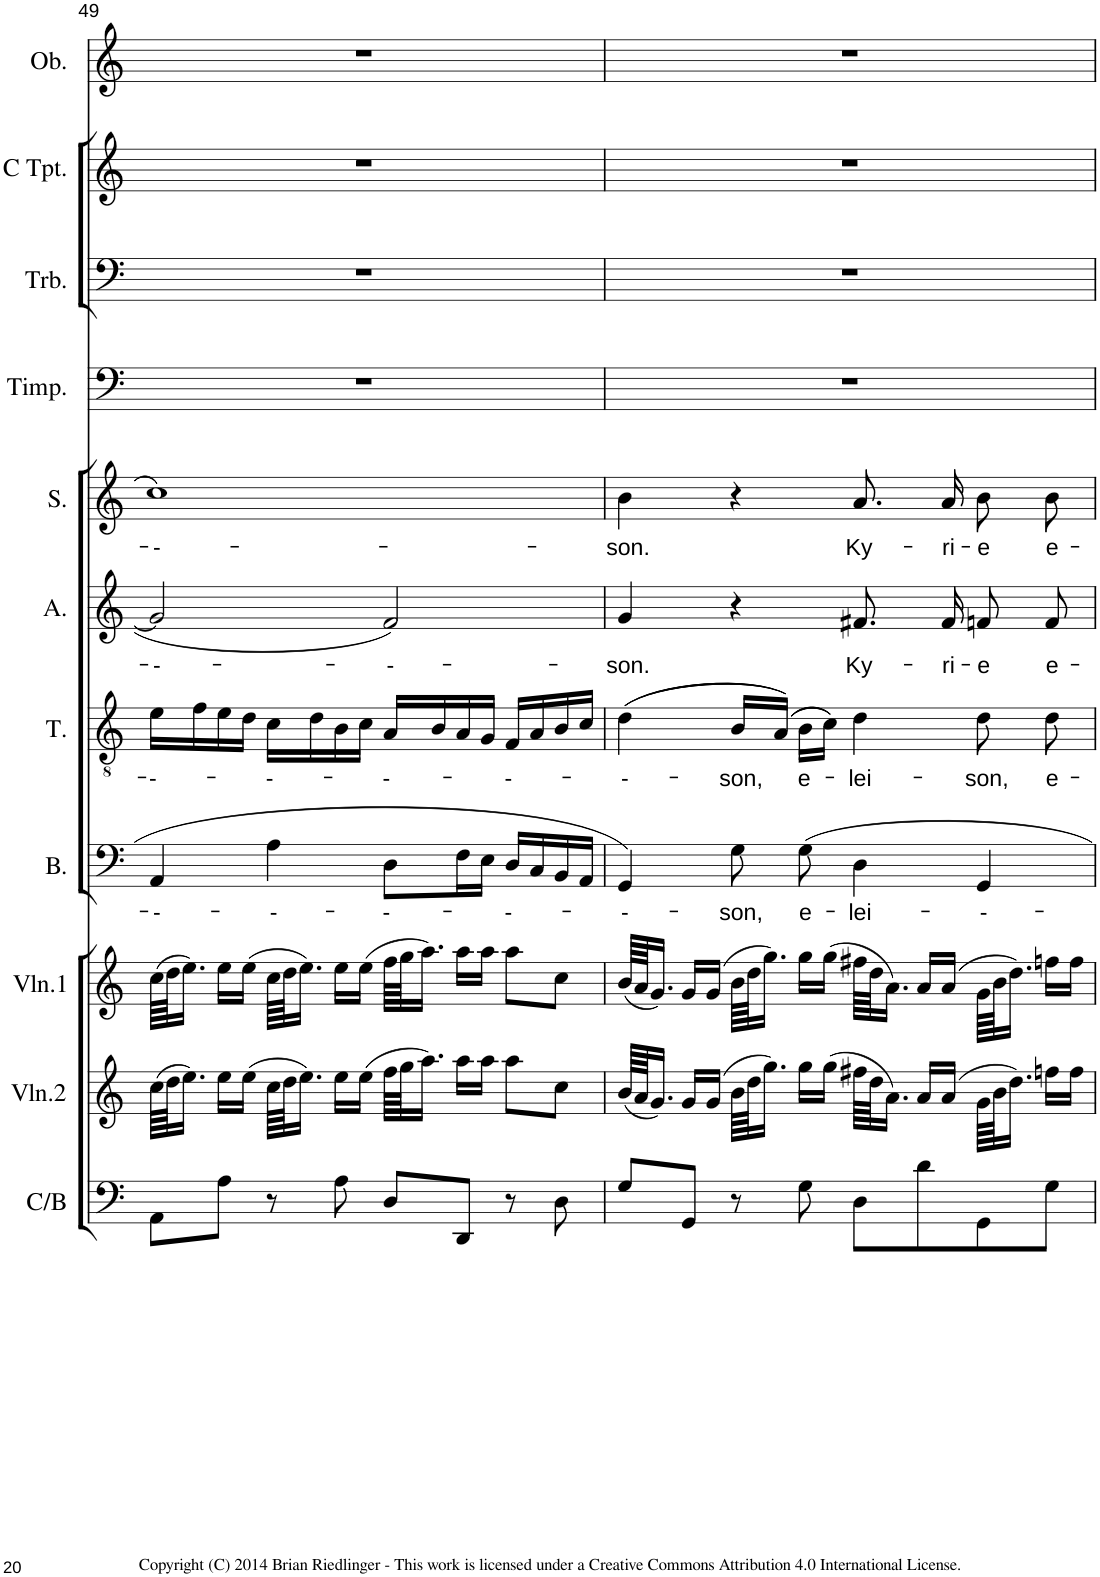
**kern	**kern	**kern	**kern	**text	**kern	**text	**kern	**text	**kern	**text	**kern	**kern	**kern	**kern
*part11	*part10	*part9	*part8	*part8	*part7	*part7	*part6	*part6	*part5	*part5	*part4	*part3	*part2	*part1
*staff11	*staff10	*staff9	*staff8	*staff8	*staff7	*staff7	*staff6	*staff6	*staff5	*staff5	*staff4	*staff3	*staff2	*staff1
*I"Cello/Bass	*I"Violin 2	*I"Violin 1	*I"Bass	*	*I"Tenor	*	*I"Alto	*	*I"Soprano	*	*I"Timpani	*I"Trombone	*I"C Trumpet	*I"Oboe
*I'C/B	*I'Vln.2	*I'Vln.1	*I'B.	*	*I'T.	*	*I'A.	*	*I'S.	*	*I'Timp.	*I'Trb.	*I'C Tpt.	*I'Ob.
!!LO:PB:g=z
*clefF4	*clefG2	*clefG2	*clefF4	*	*clefGv2	*	*clefG2	*	*clefG2	*	*clefF4	*clefF4	*clefG2	*clefG2
*k[]	*k[]	*k[]	*k[]	*	*k[]	*	*k[]	*	*k[]	*	*k[]	*k[]	*k[]	*k[]
*M4/4	*M4/4	*M4/4	*M4/4	*	*M4/4	*	*M4/4	*	*M4/4	*	*M4/4	*M4/4	*M4/4	*M4/4
*met(c)	*met(c)	*met(c)	*met(c)	*	*met(c)	*	*met(c)	*	*met(c)	*	*met(c)	*met(c)	*met(c)	*met(c)
=49	=49	=49	=49	=49	=49	=49	=49	=49	=49	=49	=49	=49	=49	=49
!	!	!	!	!LO:LY:b	!	!LO:LY:b	!	!LO:LY:b	!	!LO:LY:b	!	!	!	!
8AA\L	(64cc\LLLL	(64cc\LLLL	4AA/	---	16e\LL	---	2g/]	---	1cc	---	1r	1r	1r	1r
.	64dd\JJ	64dd\JJ	.	.	.	.	.	.	.	.	.	.	.	.
.	16.ee\JJ)	16.ee\JJ)	.	.	.	.	.	.	.	.	.	.	.	.
.	.	.	.	.	16f\	.	.	.	.	.	.	.	.	.
8A\J	16ee\LL	16ee\LL	.	.	16e\	.	.	.	.	.	.	.	.	.
.	(16ee\JJ	(16ee\JJ	.	.	16d\JJ	.	.	.	.	.	.	.	.	.
!	!	!	!	!LO:LY:b	!	!LO:LY:b	!	!	!	!	!	!	!	!
8r	64cc\LLLL	64cc\LLLL	4A\	---	16c\LL	---	.	.	.	.	.	.	.	.
.	64dd\JJ	64dd\JJ	.	.	.	.	.	.	.	.	.	.	.	.
.	16.ee\JJ)	16.ee\JJ)	.	.	.	.	.	.	.	.	.	.	.	.
.	.	.	.	.	16d\	.	.	.	.	.	.	.	.	.
8A\	16ee\LL	16ee\LL	.	.	16B\	.	.	.	.	.	.	.	.	.
.	(16ee\JJ	(16ee\JJ	.	.	16c\JJ	.	.	.	.	.	.	.	.	.
!	!	!	!	!LO:LY:b	!	!LO:LY:b	!	!LO:LY:b	!	!	!	!	!	!
8D/L	64ff\LLLL	64ff\LLLL	8D\L	---	16A/LL	---	2f/	---	.	.	.	.	.	.
.	64gg\JJ	64gg\JJ	.	.	.	.	.	.	.	.	.	.	.	.
.	16.aa\JJ)	16.aa\JJ)	.	.	.	.	.	.	.	.	.	.	.	.
.	.	.	.	.	16B/	.	.	.	.	.	.	.	.	.
8DD/J	16aa\LL	16aa\LL	16F\L	.	16A/	.	.	.	.	.	.	.	.	.
.	16aa\JJ	16aa\JJ	16E\JJ	.	16G/JJ	.	.	.	.	.	.	.	.	.
!	!	!	!	!LO:LY:b	!	!LO:LY:b	!	!	!	!	!	!	!	!
8r	8aa\L	8aa\L	16D/LL	---	16F/LL	---	.	.	.	.	.	.	.	.
.	.	.	16C/	.	16A/	.	.	.	.	.	.	.	.	.
8D\	8cc\J	8cc\J	16BB/	.	16B/	.	.	.	.	.	.	.	.	.
.	.	.	16AA/JJ	.	16c/JJ	.	.	.	.	.	.	.	.	.
=50	=50	=50	=50	=50	=50	=50	=50	=50	=50	=50	=50	=50	=50	=50
!	!	!	!	!LO:LY:b	!	!LO:LY:b	!	!LO:LY:b	!	!LO:LY:b	!	!	!	!
8G/L	(64b/LLLL	(64b/LLLL	4GG/	---	((4d\	---	4g/	-son.	4b\	-son.	1r	1r	1r	1r
.	64a/JJ	64a/JJ	.	.	.	.	.	.	.	.	.	.	.	.
.	16.g/JJ)	16.g/JJ)	.	.	.	.	.	.	.	.	.	.	.	.
8GG/J	16g/LL	16g/LL	.	.	.	.	.	.	.	.	.	.	.	.
.	(16g/JJ	(16g/JJ	.	.	.	.	.	.	.	.	.	.	.	.
!	!	!	!	!LO:LY:b	!	!LO:LY:b	!	!	!	!	!	!	!	!
8r	64b\LLLL	64b\LLLL	8G\	-son,	16B/LL	-son,	4r	.	4r	.	.	.	.	.
.	64dd\JJ	64dd\JJ	.	.	.	.	.	.	.	.	.	.	.	.
.	16.gg\JJ)	16.gg\JJ)	.	.	.	.	.	.	.	.	.	.	.	.
.	.	.	.	.	((16A/JJ))	.	.	.	.	.	.	.	.	.
!	!	!	!	!LO:LY:b	!	!LO:LY:b	!	!	!	!	!	!	!	!
8G\	16gg\LL	16gg\LL	8G\	e-	16B\LL	e-	.	.	.	.	.	.	.	.
.	(16gg\JJ	(16gg\JJ	.	.	16c\JJ))	.	.	.	.	.	.	.	.	.
!	!	!	!	!LO:LY:b	!	!LO:LY:b	!	!LO:LY:b	!	!LO:LY:b	!	!	!	!
8D\L	64ff#X\LLLL	64ff#X\LLLL	4D\	-lei-	4d\	-lei-	8.f#X/L	Ky-	8.a/L	Ky-	.	.	.	.
.	64dd\JJ	64dd\JJ	.	.	.	.	.	.	.	.	.	.	.	.
.	16.a\JJ)	16.a\JJ)	.	.	.	.	.	.	.	.	.	.	.	.
8d\	16a/LL	16a/LL	.	.	.	.	.	.	.	.	.	.	.	.
!	!	!	!	!	!	!	!	!LO:LY:b	!	!LO:LY:b	!	!	!	!
.	(16a/JJ	(16a/JJ	.	.	.	.	16f#/Jk	-ri-	16a/Jk	-ri-	.	.	.	.
!	!	!	!	!LO:LY:b	!	!LO:LY:b	!	!LO:LY:b	!	!LO:LY:b	!	!	!	!
8GG\	64g\LLLL	64g\LLLL	4GG/	---	8d\	-son,	8fn/L	-e	8b\L	-e	.	.	.	.
.	64b\JJ	64b\JJ	.	.	.	.	.	.	.	.	.	.	.	.
.	16.dd\JJ)	16.dd\JJ)	.	.	.	.	.	.	.	.	.	.	.	.
!	!	!	!	!	!	!LO:LY:b	!	!LO:LY:b	!	!LO:LY:b	!	!	!	!
8G\J	16ffn\LL	16ffn\LL	.	.	8d\	e-	8f/J	e-	8b\J	e-	.	.	.	.
.	16ff\JJ	16ff\JJ	.	.	.	.	.	.	.	.	.	.	.	.
=	=	=	=	=	=	=	=	=	=	=	=	=	=	=
*-	*-	*-	*-	*-	*-	*-	*-	*-	*-	*-	*-	*-	*-	*-
